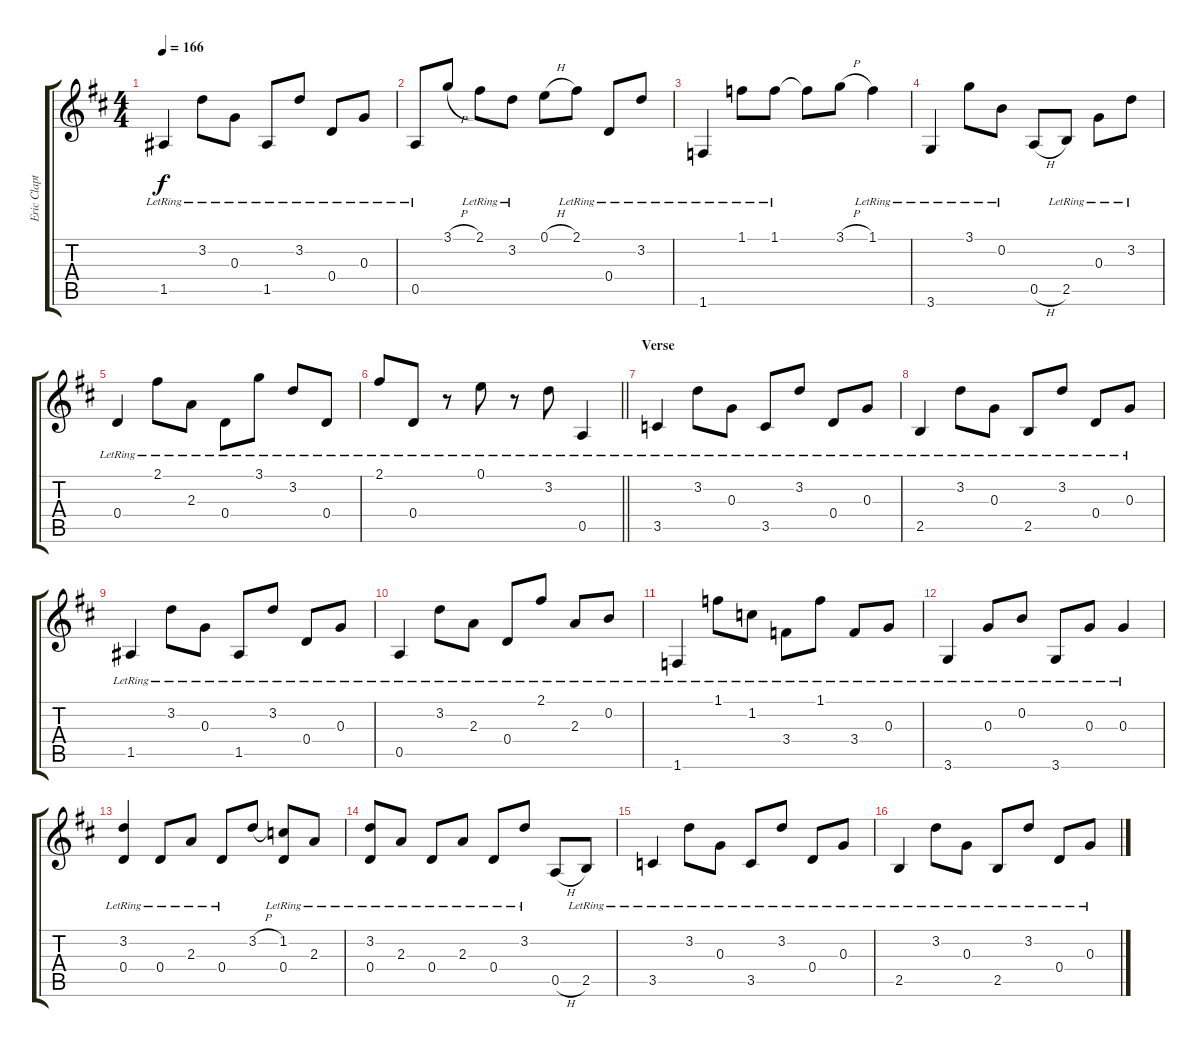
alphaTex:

\track ("Eric Clapton (Guitar)" "Eric Clapt") {instrument overdrivenguitar}
\staff {score tabs}
\tuning (E4 B3 G3 D3 A2 E2) {hide}
\ts (4 4)
\tempo 166
\clef g2
\ks d
1.5{lr}.4{dy f} 3.2{lr}.8 0.3{lr}.8 1.5{lr}.8 3.2{lr}.8 0.4{lr}.8 0.3{lr}.8 |
0.5{lr}.8 3.1{h}.8 2.1{lr}.8 3.2{lr}.8 0.1{h}.8 2.1{lr}.8 0.4{lr}.8 3.2{lr}.8 |
1.6{lr}.4 1.1{lr}.8 1.1{lr}.8 1.1{t}.8 3.1{h}.8 1.1{lr}.4 |
3.6{lr}.4 3.1{lr}.8 0.2{lr}.8 0.5{h}.8 2.5{lr}.8 0.3{lr}.8 3.2{lr}.8 |
0.4{lr}.4 2.1{lr}.8 2.3{lr}.8 0.4{lr}.8 3.1{lr}.8 3.2{lr}.8 0.4{lr}.8 |
\barLineRight lightlight
2.1{lr}.8 0.4{lr}.8 r.8 0.1{lr}.8 r.8 3.2{lr}.8 0.5{lr}.4 |
\section ("" "Verse")
3.5{lr}.4 3.2{lr}.8 0.3{lr}.8 3.5{lr}.8 3.2{lr}.8 0.4{lr}.8 0.3{lr}.8 |
2.5{lr}.4 3.2{lr}.8 0.3{lr}.8 2.5{lr}.8 3.2{lr}.8 0.4{lr}.8 0.3{lr}.8 |
1.5{lr}.4 3.2{lr}.8 0.3{lr}.8 1.5{lr}.8 3.2{lr}.8 0.4{lr}.8 0.3{lr}.8 |
0.5{lr}.4 3.2{lr}.8 2.3{lr}.8 0.4{lr}.8 2.1{lr}.8 2.3{lr}.8 0.2{lr}.8 |
1.6{lr}.4 1.1{lr}.8 1.2{lr}.8 3.4{lr}.8 1.1{lr}.8 3.4{lr}.8 0.3{lr}.8 |
3.6{lr}.4 0.3{lr}.8 0.2{lr}.8 3.6{lr}.8 0.3{lr}.8 0.3{lr}.4 |
(3.2{lr} 0.4{lr}).4 0.4{lr}.8 2.3{lr}.8 0.4{lr}.8 3.2{h}.8 (1.2{lr} 0.4{lr}).8 2.3{lr}.8 |
(3.2{lr} 0.4{lr}).8 2.3{lr}.8 0.4{lr}.8 2.3{lr}.8 0.4{lr}.8 3.2{lr}.8 0.5{h}.8 2.5{lr}.8 |
3.5{lr}.4 3.2{lr}.8 0.3{lr}.8 3.5{lr}.8 3.2{lr}.8 0.4{lr}.8 0.3{lr}.8 |
2.5{lr}.4 3.2{lr}.8 0.3{lr}.8 2.5{lr}.8 3.2{lr}.8 0.4{lr}.8 0.3{lr}.8
